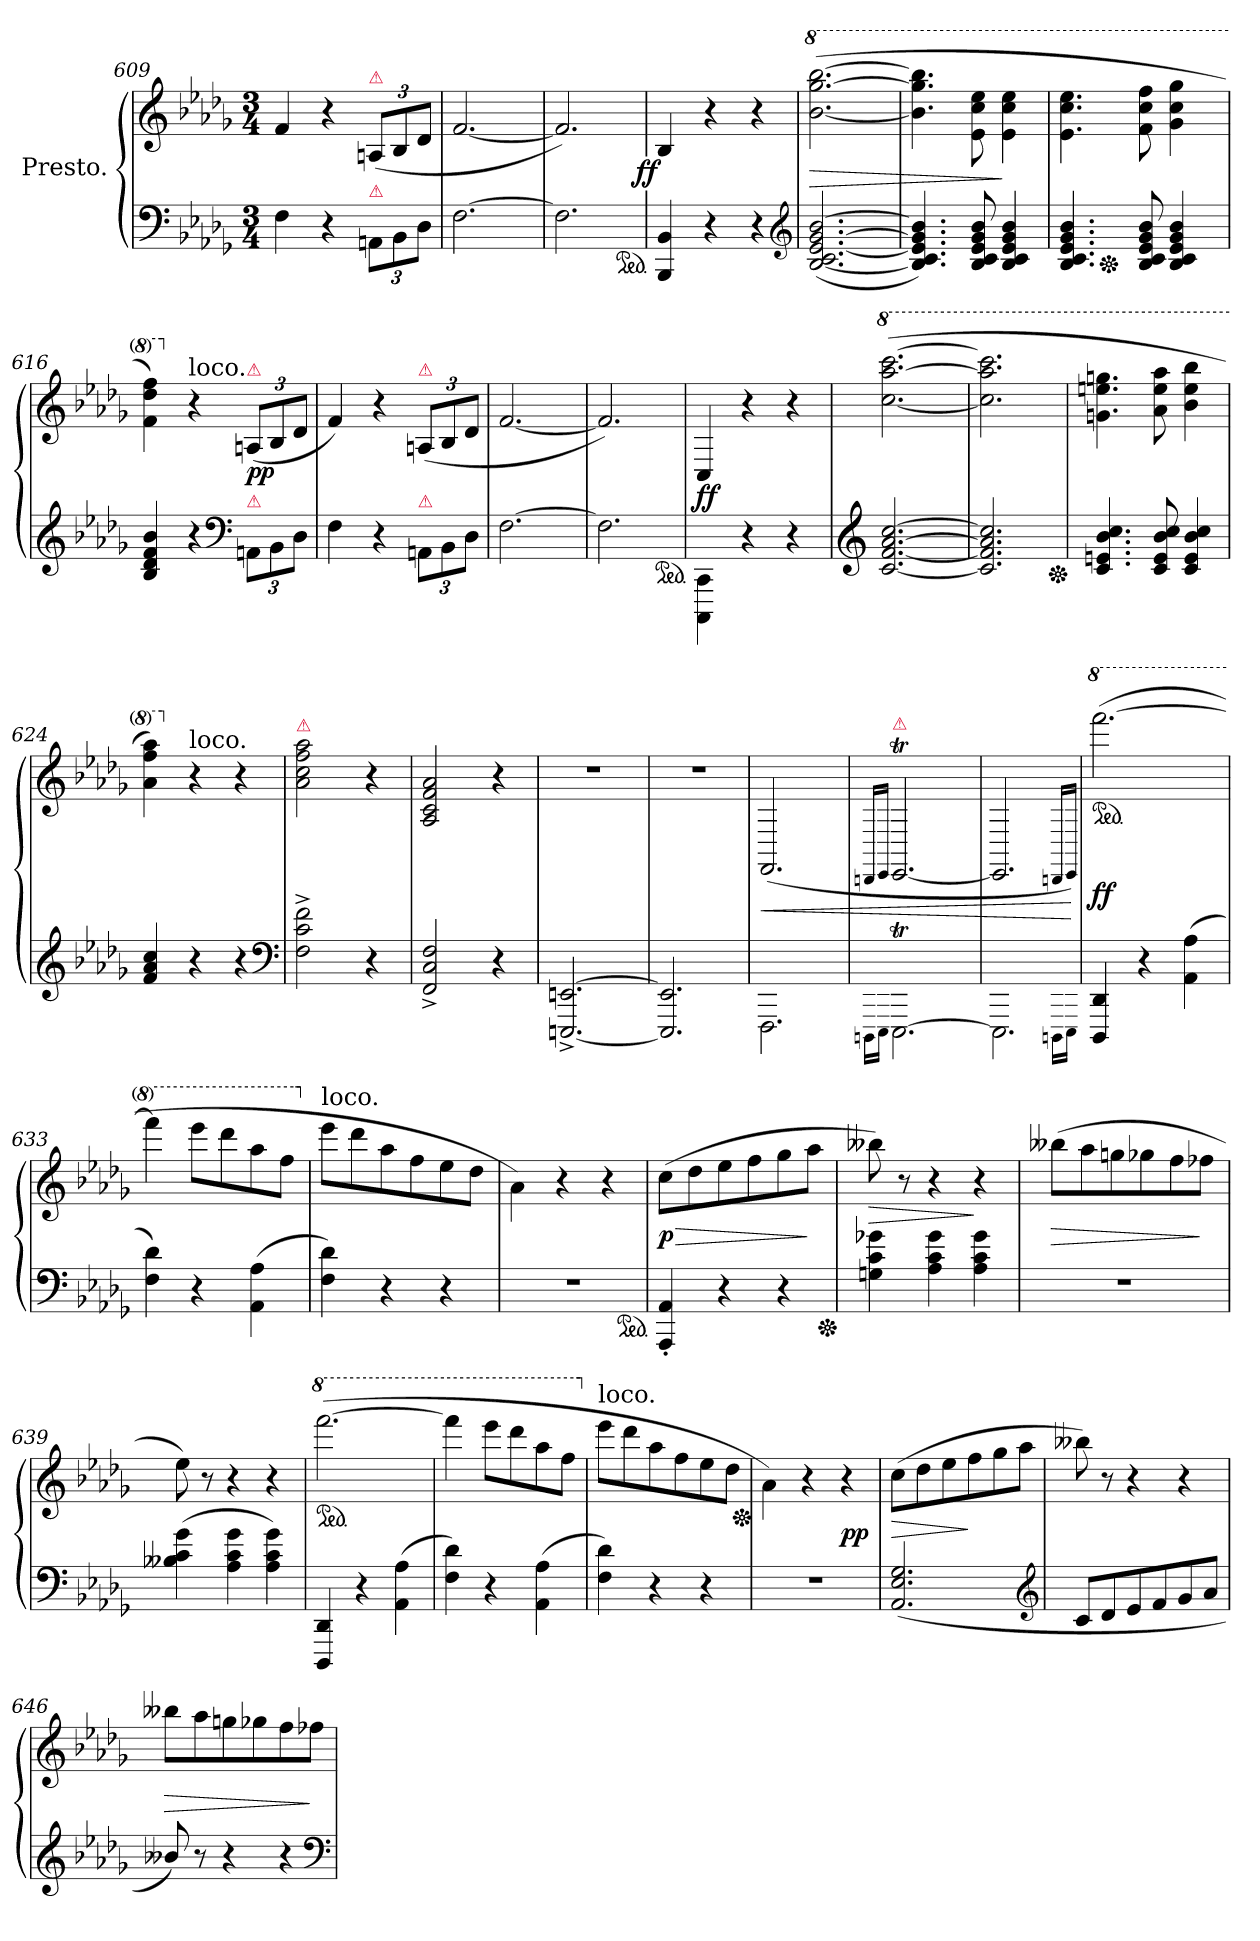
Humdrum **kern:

**kern	**kern	**dynam
*part1	*part1	*part1
*staff2	*staff1	*staff1/2
*I"Presto.	*	*
*clefF4	*clefG2	*
*k[b-e-a-d-g-]	*k[b-e-a-d-g-]	*
*M3/4	*M3/4	*
=609	=609	=609
4F	4f	.
4r	4r	.
!	!LO:TX:a:color=crimson:t=⚠	!
!LO:TX:a:color=crimson:t=⚠	!	!
12AAn\L	(<12AnL	.
12BB-	12B-	.
12D-J	12d-J	.
=610	=610	=610
[2.F	[2.f	.
=611	=611	=611
2.F]	2.f])	.
*ped	*	*
=612	=612	=612
!	!	!LO:DY:rj
4BBB- 4BB-	4B-	ff
4r	4r	.
4r	4r	.
*clefG2	*	*
=613	=613	=613
*	*8va	*
(<[2.B- 2.c [2.e- [2.g- [2.b-	(>[2.bb- [2.ggg- [2.bbb-	>
=614	=614	=614
4.B-] 4.c 4.e-] 4.g-] 4.b-])	4.bb-] 4.ggg-] 4.bbb-]	.
8B- 8c 8e- 8g- 8b-	8ee-\ 8ccc\ 8eee-\	.
4B- 4c 4e- 4g- 4b-	4ee-\ 4ccc\ 4eee-\	]
=615	=615	=615
*	*^	*
4.B- 4.c 4.e- 4.g- 4.b-	4.ee-\ 4.ccc\ 4.eee-\	8.ryy	.
*Xped	*	*	*
.	.	2ryy	.
8B- 8c 8e- 8g- 8b-	8ff 8ccc 8fff	.	.
4B- 4c 4e- 4g- 4b-	4gg- 4ccc 4ggg-	.	.
.	.	16ryy	.
*	*v	*v	*
=616	=616	=616
4B- 4d- 4f 4b-	4ff 4ddd- 4fff)	.
*	*X8va	*
!	!LO:TX:a:t=loco.	!
4r	4r	.
*clefF4	*	*
!	!LO:TX:a:color=crimson:t=⚠	!
!LO:TX:a:color=crimson:t=⚠	!	!
12AAn\L	(12AnL	pp
12BB-	12B-	.
12D-J	12d-J	.
=617	=617	=617
4F	4f)	.
4r	4r	.
!	!LO:TX:a:color=crimson:t=⚠	!
!LO:TX:a:color=crimson:t=⚠	!	!
12AAn\L	(12AnL	.
12BB-	12B-	.
12D-J	12d-J	.
=618	=618	=618
[2.F	[2.f	.
=619	=619	=619
2.F]	2.f])	.
*ped	*	*
=620	=620	=620
4CCC\ 4CC\	4C/	ff
4r	4r	.
4r	4r	.
=621	=621	=621
*clefG2	*	*
*	*8va	*
[2.c [2.f [2.a- [2.cc	(>[2.ccc [2.aaa- [2.cccc	.
=622	=622	=622
2.c] 2.f] 2.a-] 2.cc]	2.ccc] 2.aaa-] 2.cccc]	.
*Xped	*	*
=623	=623	=623
4.c 4.en 4.b- 4.cc	4.ggn 4.eeen 4.gggn	.
8c 8e 8b- 8cc	8aa- 8eee 8aaa-	.
4c 4e 4b- 4cc	4bb- 4eee 4bbb-	.
=624	=624	=624
4f 4a- 4cc	4aa- 4fff 4aaa-)	.
*	*X8va	*
!	!LO:TX:a:t=loco.	!
4r	4r	.
4r	4r	.
*clefF4	*	*
=625	=625	=625
!	!LO:TX:a:color=crimson:t=⚠	!
2F^ 2c^ 2f^	2a- 2cc 2ff 2aa-	.
4r	4r	.
=626	=626	=626
2FF^> 2C^> 2F^>	2A- 2c 2f 2a-	.
4r	4r	.
=627	=627	=627
[2.EEEn^> [2.EEn^>	2.rdd	.
=628	=628	=628
2.EEEn] 2.EEn]	2.rdd	.
=629	=629	=629
2.FFF\	(>2.FF/	<
=630	=630	=630
16qqDDDn\LL	16qqDDn/LL	.
16qqEEE-\JJ	16qqEE-/JJ	.
!	!LO:TX:a:color=crimson:t=⚠	!
[2.EEE-T\	[2.EE-T/	.
=631	=631	=631
2.EEE-\]	2.EE-/]	.
16qqDDDn\LL	16qqDDn/LL	.
16qqEEE-\JJ	16qqEE-/JJ)	.
.	.	[
=632	=632	=632
*	*8va	*
*	*ped	*
4DDD-TTT 4DD-TTT	(>[2.ffffTTT	ff
4r	.	.
(4AA- 4A-	.	.
=633	=633	=633
4F 4d-)	4ffff]	.
4r	8eeee-L	.
.	8dddd-	.
(4AA- 4A-	8aaa-	.
.	8fffJ	.
=634	=634	=634
*	*X8va	*
!	!LO:TX:a:t=loco.	!
4F 4d-)	8eee-L	.
.	8ddd-	.
4r	8aa-	.
.	8ff	.
4r	8ee-	.
.	8dd-J	.
=635	=635	=635
2.rF	4a-\)	.
.	4r	.
.	4r	.
*ped	*	*
=636	=636	=636
4AAA-' 4AA-'	(>8ccL	> p
.	8dd-	.
4r	8ee-	.
.	8ff	.
4r	8gg-	.
.	8aa-J	]
*Xped	*	*
=637	=637	=637
!	!	!LO:HP:b
4Gn 4c 4g-X	8bb--X)	>
.	8r	.
4A- 4c 4g-	4r	.
4A- 4c 4g-	4r	]
=638	=638	=638
2.rF	(>8bb--XL	>
.	8aa-	.
.	8ggn	.
.	8gg-X	.
.	8ff	.
.	8ff-XJ	]
=639	=639	=639
(4B--X 4c 4g-	8ee-)	.
.	8r	.
4A- 4c 4g-	4r	.
4A- 4c 4g-)	4r	.
=640	=640	=640
*	*8va	*
*	*ped	*
4DDD- 4DD-	(>[2.ffff	.
4r	.	.
(4AA- 4A-	.	.
=641	=641	=641
4F 4d-)	4ffff]	.
4r	8eeee-L	.
.	8dddd-	.
(4AA- 4A-	8aaa-	.
.	8fffJ	.
=642	=642	=642
*	*X8va	*
!	!LO:TX:a:t=loco.	!
4F 4d-)	8eee-L	.
.	8ddd-	.
4r	8aa-	.
.	8ff	.
4r	8ee-	.
.	8dd-J	.
*	*Xped	*
=643	=643	=643
2.rF	4a-\)	.
.	4r	.
.	4r	pp
=644	=644	=644
(<2.AA-/ 2.E-/ 2.G-/	(>8ccL	>
.	8dd-	.
.	8ee-	.
.	8ff	]
.	8gg-	.
.	8aa-J	.
*clefG2	*	*
=645	=645	=645
8cL	8bb--X)	.
8d-	8r	.
8e-	4r	.
8f	.	.
8g-	4r	.
8a-J	.	.
=646	=646	=646
8b--X/)	8bb--XL	>
8r	8aa-	.
4r	8ggn	.
.	8gg-X	.
4r	8ff	.
.	8ff-XJ	]
*clefF4	*	*
=	=	=
*-	*-	*-
